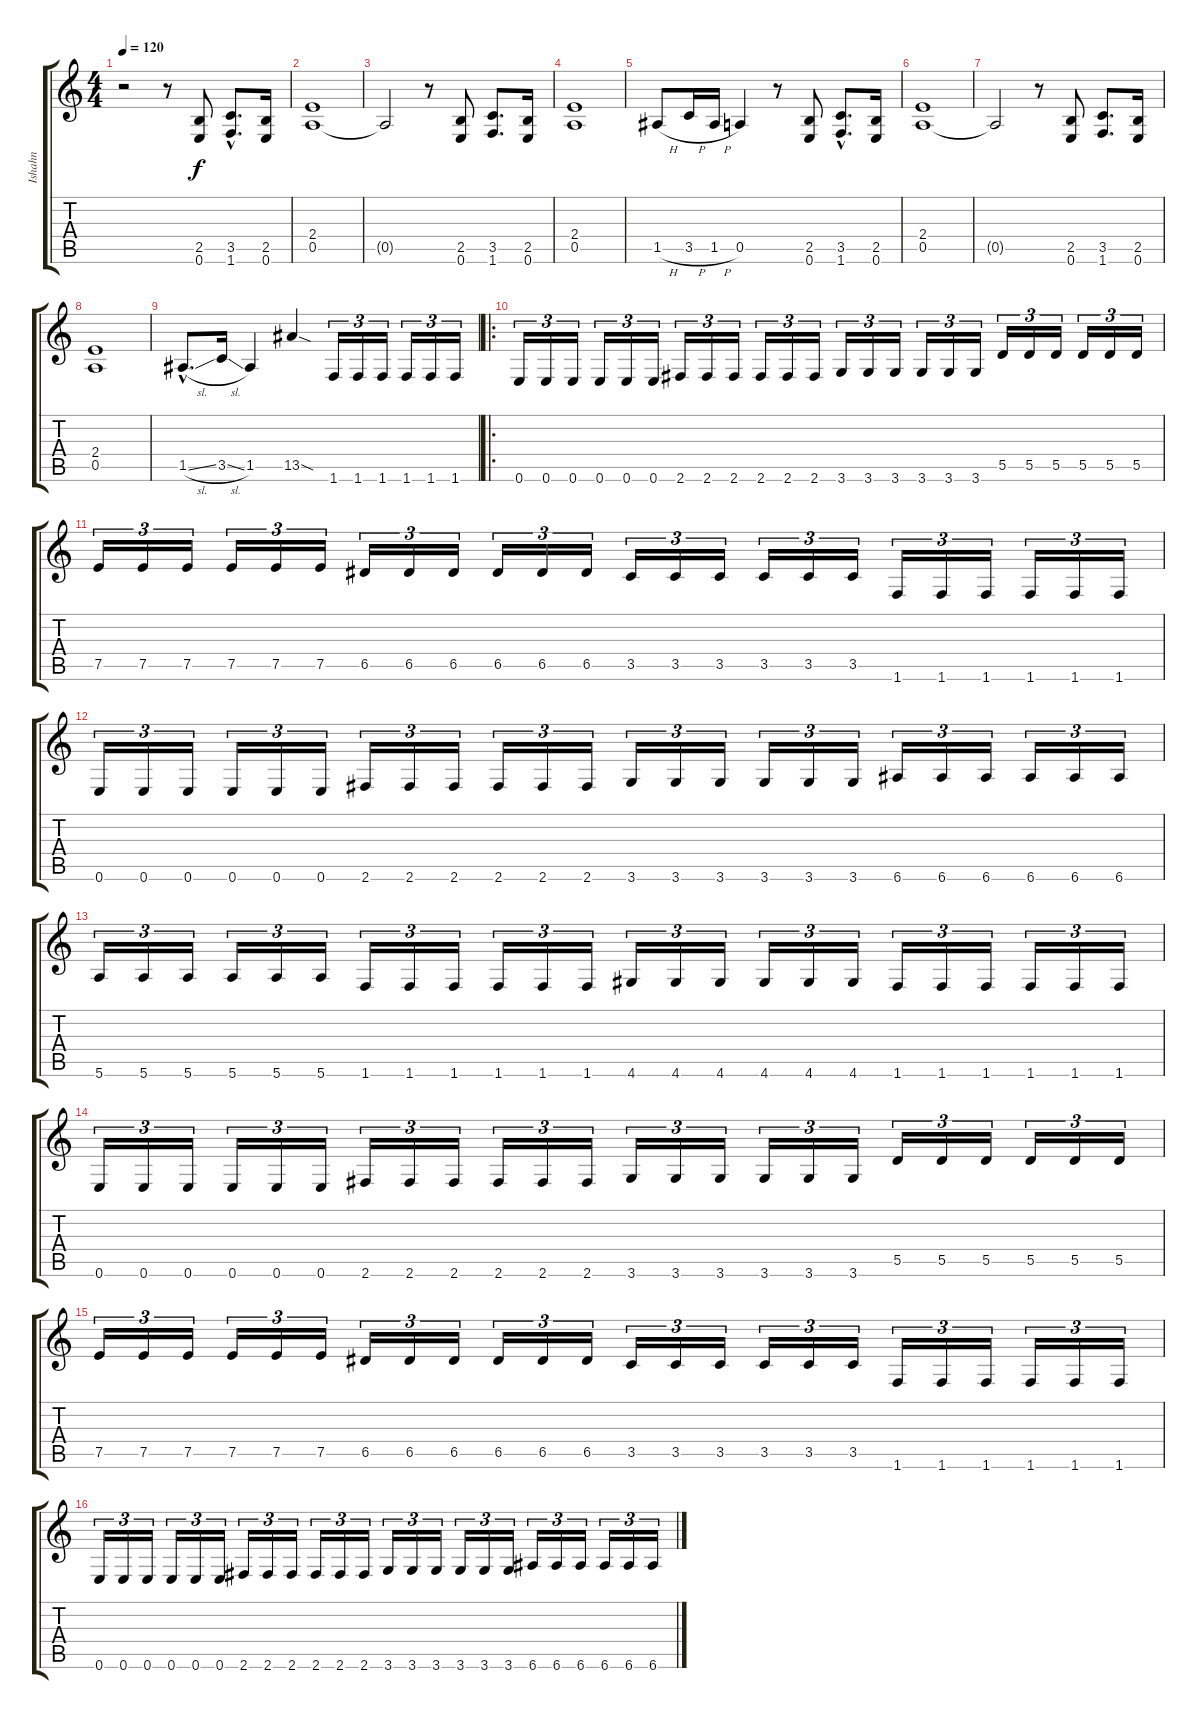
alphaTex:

\track ("Ishahn" "Ishahn") {instrument distortionguitar}
\staff {score tabs}
\tuning (E4 B3 G3 D3 A2 E2) {hide}
\ts (4 4)
\tempo 120
\clef g2
\ks c
r.2{dy f instrument distortionguitar} r.8 (2.5 0.6).8 (3.5{hac} 1.6{hac}).8{d} (2.5 0.6).16 |
(2.4 0.5).1 |
0.5{t}.2 r.8 (2.5 0.6).8 (3.5 1.6).8{d} (2.5 0.6).16 |
(2.4 0.5).1 |
1.5{h}.8 3.5{h}.16 1.5{h}.16 0.5.4 r.8 (2.5 0.6).8 (3.5{hac} 1.6{hac}).8{d} (2.5 0.6).16 |
(2.4 0.5).1 |
0.5{t}.2 r.8 (2.5 0.6).8 (3.5 1.6).8{d} (2.5 0.6).16 |
(2.4 0.5).1 |
1.5{sl hac}.8{d} 3.5{sl}.16 1.5.4 13.5{sod}.4 1.6.16{tu (3 2)} 1.6.16{tu (3 2)} 1.6.16{tu (3 2)} 1.6.16{tu (3 2)} 1.6.16{tu (3 2)} 1.6.16{tu (3 2)} |
\ro
0.6.16{tu (3 2)} 0.6.16{tu (3 2)} 0.6.16{tu (3 2)} 0.6.16{tu (3 2)} 0.6.16{tu (3 2)} 0.6.16{tu (3 2)} 2.6.16{tu (3 2)} 2.6.16{tu (3 2)} 2.6.16{tu (3 2)} 2.6.16{tu (3 2)} 2.6.16{tu (3 2)} 2.6.16{tu (3 2)} 3.6.16{tu (3 2)} 3.6.16{tu (3 2)} 3.6.16{tu (3 2)} 3.6.16{tu (3 2)} 3.6.16{tu (3 2)} 3.6.16{tu (3 2)} 5.5.16{tu (3 2)} 5.5.16{tu (3 2)} 5.5.16{tu (3 2)} 5.5.16{tu (3 2)} 5.5.16{tu (3 2)} 5.5.16{tu (3 2)} |
7.5.16{tu (3 2)} 7.5.16{tu (3 2)} 7.5.16{tu (3 2)} 7.5.16{tu (3 2)} 7.5.16{tu (3 2)} 7.5.16{tu (3 2)} 6.5.16{tu (3 2)} 6.5.16{tu (3 2)} 6.5.16{tu (3 2)} 6.5.16{tu (3 2)} 6.5.16{tu (3 2)} 6.5.16{tu (3 2)} 3.5.16{tu (3 2)} 3.5.16{tu (3 2)} 3.5.16{tu (3 2)} 3.5.16{tu (3 2)} 3.5.16{tu (3 2)} 3.5.16{tu (3 2)} 1.6.16{tu (3 2)} 1.6.16{tu (3 2)} 1.6.16{tu (3 2)} 1.6.16{tu (3 2)} 1.6.16{tu (3 2)} 1.6.16{tu (3 2)} |
0.6.16{tu (3 2)} 0.6.16{tu (3 2)} 0.6.16{tu (3 2)} 0.6.16{tu (3 2)} 0.6.16{tu (3 2)} 0.6.16{tu (3 2)} 2.6.16{tu (3 2)} 2.6.16{tu (3 2)} 2.6.16{tu (3 2)} 2.6.16{tu (3 2)} 2.6.16{tu (3 2)} 2.6.16{tu (3 2)} 3.6.16{tu (3 2)} 3.6.16{tu (3 2)} 3.6.16{tu (3 2)} 3.6.16{tu (3 2)} 3.6.16{tu (3 2)} 3.6.16{tu (3 2)} 6.6.16{tu (3 2)} 6.6.16{tu (3 2)} 6.6.16{tu (3 2)} 6.6.16{tu (3 2)} 6.6.16{tu (3 2)} 6.6.16{tu (3 2)} |
5.6.16{tu (3 2)} 5.6.16{tu (3 2)} 5.6.16{tu (3 2)} 5.6.16{tu (3 2)} 5.6.16{tu (3 2)} 5.6.16{tu (3 2)} 1.6.16{tu (3 2)} 1.6.16{tu (3 2)} 1.6.16{tu (3 2)} 1.6.16{tu (3 2)} 1.6.16{tu (3 2)} 1.6.16{tu (3 2)} 4.6.16{tu (3 2)} 4.6.16{tu (3 2)} 4.6.16{tu (3 2)} 4.6.16{tu (3 2)} 4.6.16{tu (3 2)} 4.6.16{tu (3 2)} 1.6.16{tu (3 2)} 1.6.16{tu (3 2)} 1.6.16{tu (3 2)} 1.6.16{tu (3 2)} 1.6.16{tu (3 2)} 1.6.16{tu (3 2)} |
0.6.16{tu (3 2)} 0.6.16{tu (3 2)} 0.6.16{tu (3 2)} 0.6.16{tu (3 2)} 0.6.16{tu (3 2)} 0.6.16{tu (3 2)} 2.6.16{tu (3 2)} 2.6.16{tu (3 2)} 2.6.16{tu (3 2)} 2.6.16{tu (3 2)} 2.6.16{tu (3 2)} 2.6.16{tu (3 2)} 3.6.16{tu (3 2)} 3.6.16{tu (3 2)} 3.6.16{tu (3 2)} 3.6.16{tu (3 2)} 3.6.16{tu (3 2)} 3.6.16{tu (3 2)} 5.5.16{tu (3 2)} 5.5.16{tu (3 2)} 5.5.16{tu (3 2)} 5.5.16{tu (3 2)} 5.5.16{tu (3 2)} 5.5.16{tu (3 2)} |
7.5.16{tu (3 2)} 7.5.16{tu (3 2)} 7.5.16{tu (3 2)} 7.5.16{tu (3 2)} 7.5.16{tu (3 2)} 7.5.16{tu (3 2)} 6.5.16{tu (3 2)} 6.5.16{tu (3 2)} 6.5.16{tu (3 2)} 6.5.16{tu (3 2)} 6.5.16{tu (3 2)} 6.5.16{tu (3 2)} 3.5.16{tu (3 2)} 3.5.16{tu (3 2)} 3.5.16{tu (3 2)} 3.5.16{tu (3 2)} 3.5.16{tu (3 2)} 3.5.16{tu (3 2)} 1.6.16{tu (3 2)} 1.6.16{tu (3 2)} 1.6.16{tu (3 2)} 1.6.16{tu (3 2)} 1.6.16{tu (3 2)} 1.6.16{tu (3 2)} |
0.6.16{tu (3 2)} 0.6.16{tu (3 2)} 0.6.16{tu (3 2)} 0.6.16{tu (3 2)} 0.6.16{tu (3 2)} 0.6.16{tu (3 2)} 2.6.16{tu (3 2)} 2.6.16{tu (3 2)} 2.6.16{tu (3 2)} 2.6.16{tu (3 2)} 2.6.16{tu (3 2)} 2.6.16{tu (3 2)} 3.6.16{tu (3 2)} 3.6.16{tu (3 2)} 3.6.16{tu (3 2)} 3.6.16{tu (3 2)} 3.6.16{tu (3 2)} 3.6.16{tu (3 2)} 6.6.16{tu (3 2)} 6.6.16{tu (3 2)} 6.6.16{tu (3 2)} 6.6.16{tu (3 2)} 6.6.16{tu (3 2)} 6.6.16{tu (3 2)}
